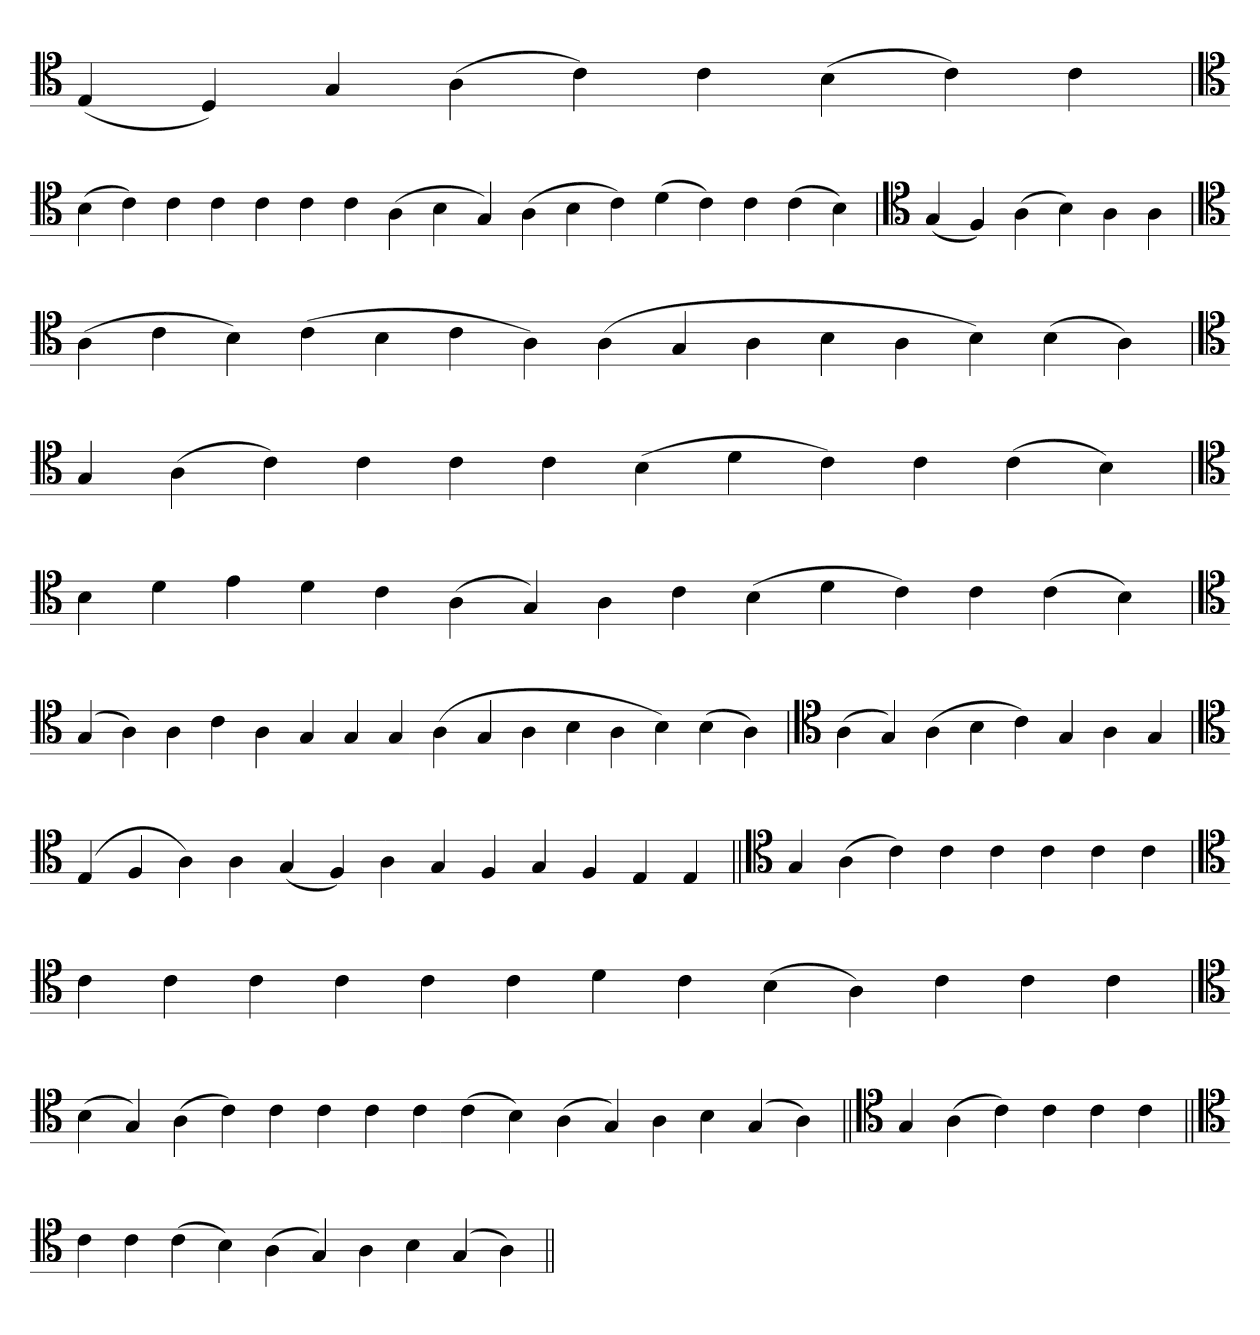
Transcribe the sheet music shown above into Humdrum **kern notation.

**kern
*part1
*staff1
*clefC4
=
(4E
4D)
4G
(4A
4c)
4c
(4B
4c)
4c
=`
*clefC4
(4B
4c)
4c
4c
4c
4c
4c
(4A
4B
4G)
(4A
4B
4c)
(4d
4c)
4c
(4c
4B)
='
*clefC4
(4G
4F)
(4A
4B)
4A
4A
=`
*clefC4
(4A
4c
4B)
(4c
4B
4c
4A)
(4A
4G
4A
4B
4A
4B)
(4B
4A)
=`
*clefC4
4G
(4A
4c)
4c
4c
4c
(4B
4d
4c)
4c
(4c
4B)
=
*clefC4
4B
4d
4e
4d
4c
(4A
4G)
4A
4c
(4B
4d
4c)
4c
(4c
4B)
='
*clefC4
(4G
4A)
4A
4c
4A
4G
4G
4G
(4A
4G
4A
4B
4A
4B)
(4B
4A)
='
*clefC4
(4A
4G)
(4A
4B
4c)
4G
4A
4G
=`
*clefC4
(4E
4F
4A)
4A
(4G
4F)
4A
4G
4F
4G
4F
4E
4E
=||
*clefC4
4G
(4A
4c)
4c
4c
4c
4c
4c
=`
*clefC4
4c
4c
4c
4c
4c
4c
4d
4c
(4B
4A)
4c
4c
4c
=
*clefC4
(4B
4G)
(4A
4c)
4c
4c
4c
4c
(4c
4B)
(4A
4G)
4A
4B
(4G
4A)
=||
*clefC4
4G
(4A
4c)
4c
4c
4c
=||
*clefC4
4c
4c
(4c
4B)
(4A
4G)
4A
4B
(4G
4A)
=||
*-
